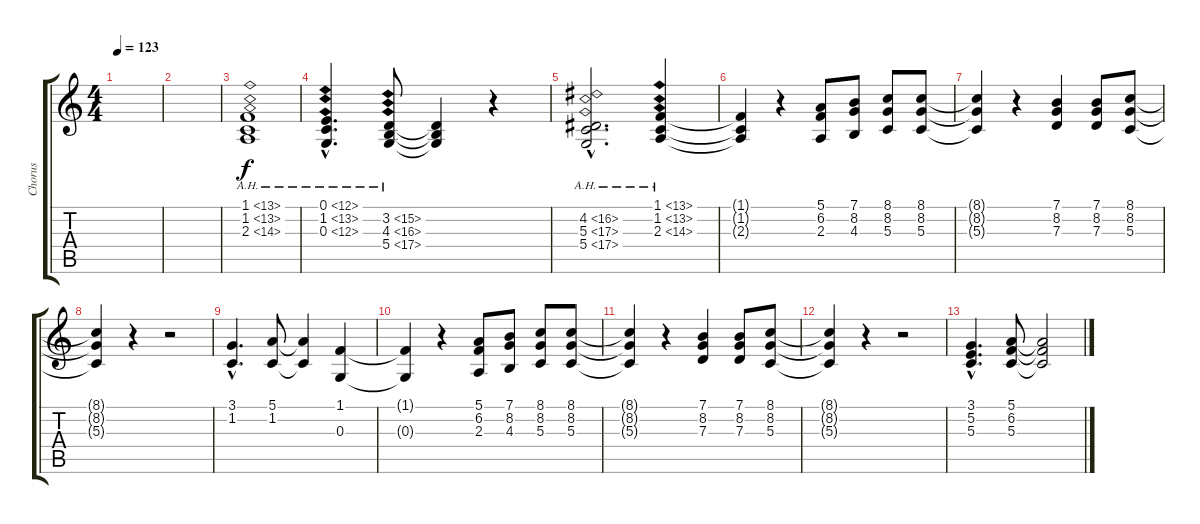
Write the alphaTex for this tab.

\track ("Chorus" "Chorus") {instrument voiceoohs}
\staff {score tabs}
\tuning (E4 B3 G3 D3 A2 E2) {hide}
\ts (4 4)
\tempo 123
\clef g2
\ks c
|
|
(1.1{ah 12} 1.2{ah 12} 2.3{ah 12}).1{volume 13 instrument voiceoohs} |
(0.1{ah 12 hac} 1.2{ah 12 hac} 0.3{ah 12 hac}).4{d} (3.2{ah 12} 4.3{ah 12} 5.4{ah 12}).8 (3.2{t} 4.3{t} 5.4{t}).4 r.4 |
(4.2{ah 12 hac} 5.3{ah 12 hac} 5.4{ah 12 hac}).2{d} (1.1{ah 12} 1.2{ah 12} 2.3{ah 12}).4 |
(1.1{t} 1.2{t} 2.3{t}).4 r.4 (5.1 6.2 2.3).8 (7.1 8.2 4.3).8 (8.1 8.2 5.3).8 (8.1 8.2 5.3).8 |
(8.1{t} 8.2{t} 5.3{t}).4 r.4 (7.1 8.2 7.3).4 (7.1 8.2 7.3).8 (8.1 8.2 5.3).8 |
(8.1{t} 8.2{t} 5.3{t}).4 r.4 r.2 |
(3.1{hac} 1.2{hac}).4{d} (5.1 1.2).8 (5.1{t} 1.2{t}).4 (1.1 0.3).4 |
(1.1{t} 0.3{t}).4 r.4 (5.1 6.2 2.3).8 (7.1 8.2 4.3).8 (8.1 8.2 5.3).8 (8.1 8.2 5.3).8 |
(8.1{t} 8.2{t} 5.3{t}).4 r.4 (7.1 8.2 7.3).4 (7.1 8.2 7.3).8 (8.1 8.2 5.3).8 |
(8.1{t} 8.2{t} 5.3{t}).4 r.4 r.2 |
(3.1{hac} 5.2{hac} 5.3{hac}).4{d} (5.1 6.2 5.3).8 (5.1{t} 6.2{t} 5.3{t}).2
